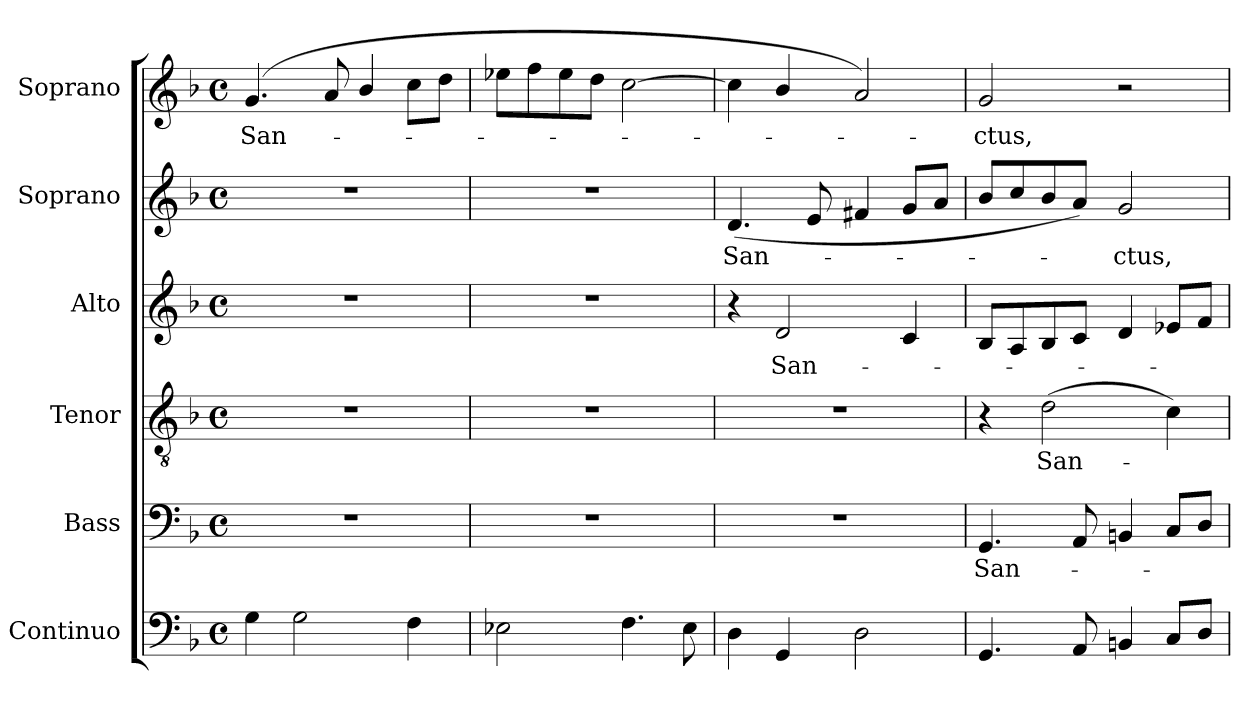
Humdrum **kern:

**kern	**kern	**text	**kern	**text	**kern	**text	**kern	**text	**kern	**text
*part6	*part5	*part5	*part4	*part4	*part3	*part3	*part2	*part2	*part1	*part1
*staff6	*staff5	*staff5	*staff4	*staff4	*staff3	*staff3	*staff2	*staff2	*staff1	*staff1
*I"Continuo	*I"Bass	*	*I"Tenor	*	*I"Alto	*	*I"Soprano	*	*I"Soprano	*
*I'Cont.	*I'B.	*	*I'T.	*	*I'A.	*	*I'S.	*	*I'S.	*
!!LO:PB:g=z
*clefF4	*clefF4	*	*clefGv2	*	*clefG2	*	*clefG2	*	*clefG2	*
*	*	*	*ITrd7c12	*	*	*	*	*	*	*
*k[b-]	*k[b-]	*	*k[b-]	*	*k[b-]	*	*k[b-]	*	*k[b-]	*
*F:	*F:	*	*F:	*	*F:	*	*F:	*	*F:	*
*M4/4	*M4/4	*	*M4/4	*	*M4/4	*	*M4/4	*	*M4/4	*
*met(c)	*met(c)	*	*met(c)	*	*met(c)	*	*met(c)	*	*met(c)	*
=1	=1	=1	=1	=1	=1	=1	=1	=1	=1	=1
!	!	!	!	!	!	!	!	!	!	!LO:LY:b:color=#000000
4Gi\	1r	.	1r	.	1r	.	1r	.	(4.gi/	San-
2Gi\	.	.	.	.	.	.	.	.	.	.
.	.	.	.	.	.	.	.	.	8ai/	.
.	.	.	.	.	.	.	.	.	4b-i/	.
4Fi\	.	.	.	.	.	.	.	.	8cci\L	.
.	.	.	.	.	.	.	.	.	8ddi\J	.
=2	=2	=2	=2	=2	=2	=2	=2	=2	=2	=2
2E-Xi\	1r	.	1r	.	1r	.	1r	.	8ee-Xi\L	.
.	.	.	.	.	.	.	.	.	8ffi\	.
.	.	.	.	.	.	.	.	.	8ee-i\	.
.	.	.	.	.	.	.	.	.	8ddi\J	.
4.Fi\	.	.	.	.	.	.	.	.	[2cci\	.
8E-i\	.	.	.	.	.	.	.	.	.	.
=3	=3	=3	=3	=3	=3	=3	=3	=3	=3	=3
!	!	!	!	!	!	!	!	!LO:LY:b:color=#000000	!	!
4Di\	1r	.	1r	.	4r	.	(4.di/	San-	4cci\]	.
!	!	!	!	!	!	!LO:LY:b:color=#000000	!	!	!	!
4GGi/	.	.	.	.	2di/	San-	.	.	4b-i/	.
.	.	.	.	.	.	.	8ei/	.	.	.
2Di\	.	.	.	.	.	.	4f#Xi/	.	2ai/)	.
.	.	.	.	.	4ci/	.	8gi/L	.	.	.
.	.	.	.	.	.	.	8ai/J	.	.	.
=4	=4	=4	=4	=4	=4	=4	=4	=4	=4	=4
!	!	!LO:LY:b:color=#000000	!	!	!	!	!	!	!	!
!	!	!	!	!	!	!	!	!	!	!LO:LY:b:color=#000000
4.GGi/	4.GGi/	San-	4r	.	8B-i/L	.	8b-i/L	.	2gi/	-ctus,
.	.	.	.	.	8Ai/	.	8cci/	.	.	.
!	!	!	!	!LO:LY:b:color=#000000	!	!	!	!	!	!
.	.	.	(2Di\	San-	8B-i/	.	8b-i/	.	.	.
8AAi/	8AAi/	.	.	.	8ci/J	.	8ai/J)	.	.	.
!	!	!	!	!	!	!	!	!LO:LY:b:color=#000000	!	!
4BBni/	4BBni/	.	.	.	4di/	.	2gi/	-ctus,	2r	.
8Ci/L	8Ci/L	.	4Ci\)	.	8e-Xi/L	.	.	.	.	.
8Di/J	8Di/J	.	.	.	8fi/J	.	.	.	.	.
=	=	=	=	=	=	=	=	=	=	=
*-	*-	*-	*-	*-	*-	*-	*-	*-	*-	*-
